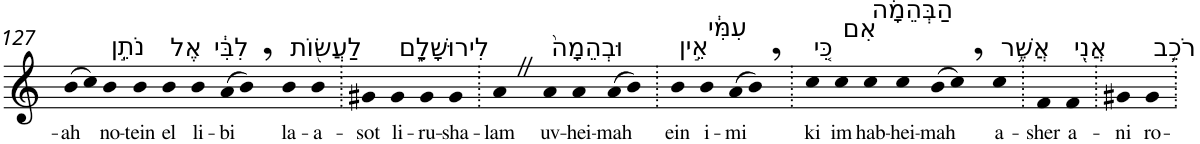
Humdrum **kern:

**kern	**text
*part1	*part1
*staff1	*staff1
*I"Piano	*
*I'Pno	*
!!LO:PB:g=z
*clefG2	*
*k[]	*
=127	=127
!	!LO:LY:b
(>8b	-ah
8cc)	.
!LO:TX:a:t=נֹתֵ֣ן	!
!	!LO:LY:b
4b	no-
!	!LO:LY:b
4b	-tein
!LO:TX:a:t=אֶל	!
!	!LO:LY:b
4b	el
!LO:TX:a:t=לִבִּ֔י	!
!	!LO:LY:b
4b	li-
!	!LO:LY:b
(>8a	-bi
8b,)	.
!LO:TX:a:t=לַעֲשׂ֖וֹת	!
!	!LO:LY:b
4b	la-
!	!LO:LY:b
4b	-a-
=128.	=128.
!	!LO:LY:b
4g#X	-sot
!LO:TX:a:t=לִירוּשָׁלִָ֑ם	!
!	!LO:LY:b
4g#	li-
!	!LO:LY:b
4g#	-ru-
!	!LO:LY:b
4g#	-sha-
=129.	=129.
!	!LO:LY:b
4aZ	-lam
!LO:TX:a:t=וּבְהֵמָה֙	!
!	!LO:LY:b
4a	uv-
!	!LO:LY:b
4a	-hei-
!	!LO:LY:b
(>8a	-mah
8b)	.
=130.	=130.
!LO:TX:a:t=אֵ֣ין	!
!	!LO:LY:b
4b	ein
!LO:TX:a:t=עִמִּ֔י	!
!	!LO:LY:b
4b	i-
!	!LO:LY:b
(>8a	-mi
8b,)	.
=131.	=131.
!LO:TX:a:t=כִּ֚י	!
!	!LO:LY:b
4cc	ki
!LO:TX:a:t=אִם	!
!	!LO:LY:b
4cc	im
!LO:TX:a:t=הַבְּהֵמָ֔ה	!
!	!LO:LY:b
4cc	hab-
!	!LO:LY:b
4cc	-hei-
!	!LO:LY:b
(>8b	-mah
8cc,)	.
!LO:TX:a:t=אֲשֶׁ֥ר	!
!	!LO:LY:b
4cc	a-
=132.	=132.
!	!LO:LY:b
4f	-sher
!LO:TX:a:t=אֲנִ֖י	!
!	!LO:LY:b
4f	a-
=133.	=133.
!	!LO:LY:b
4g#X	-ni
!LO:TX:a:t=רֹכֵ֥ב	!
!	!LO:LY:b
4g#	ro-
=.	=.
*-	*-
